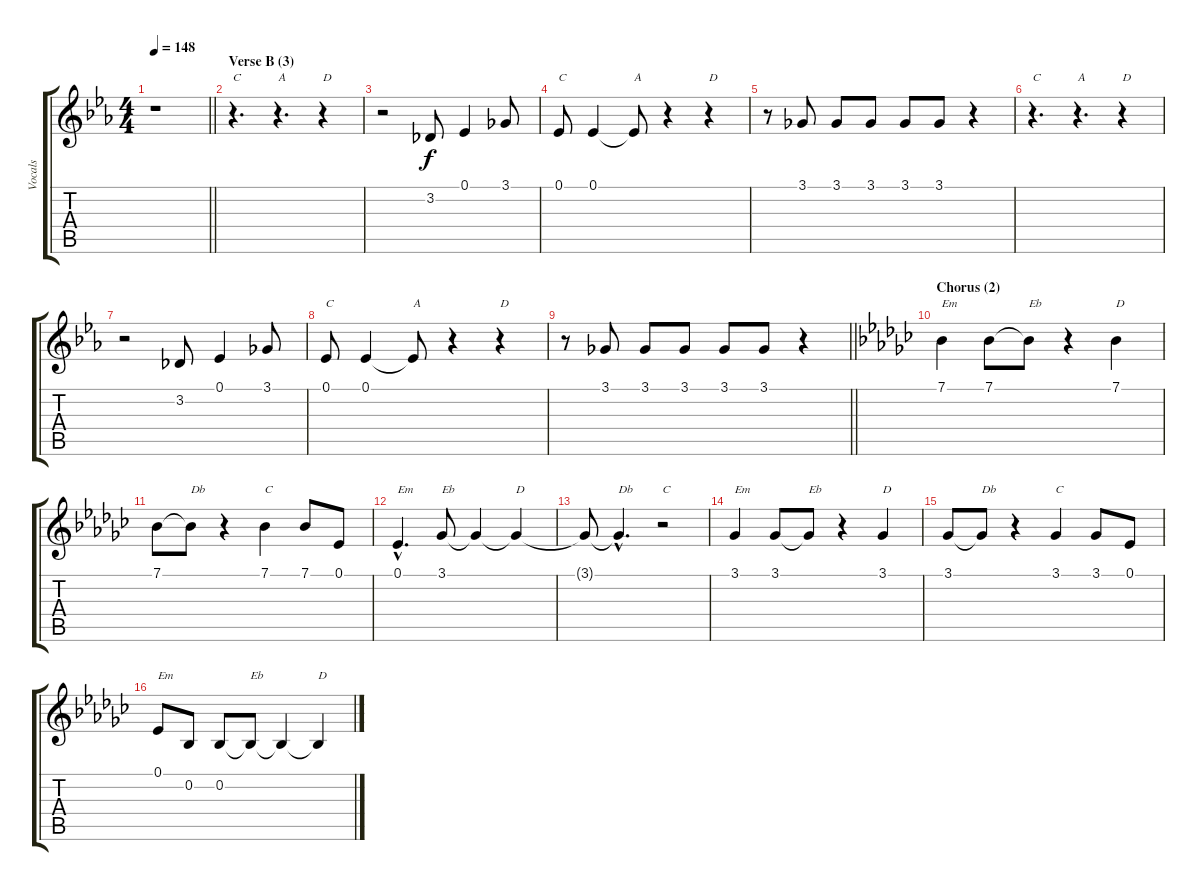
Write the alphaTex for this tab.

\track ("Vocals" "Vocals") {instrument sopranosax}
\staff {score tabs}
\tuning (Eb4 Bb3 Gb3 Db3 Ab2 Eb2) {hide}
\ts (4 4)
\tempo 148
\clef g2
\barLineRight lightlight
\ks eb
r.1{dy f} |
\section ("" "Verse B (3)")
r.4{d txt "C"} r.4{d txt "A"} r.4{txt "D"} |
r.2 3.2.8 0.1.4 3.1.8 |
0.1.8{txt "C"} 0.1.4 0.1{t}.8{txt "A"} r.4 r.4{txt "D"} |
r.8 3.1.8 3.1.8 3.1.8 3.1.8 3.1.8 r.4 |
r.4{d txt "C"} r.4{d txt "A"} r.4{txt "D"} |
r.2 3.2.8 0.1.4 3.1.8 |
0.1.8{txt "C"} 0.1.4 0.1{t}.8{txt "A"} r.4 r.4{txt "D"} |
\barLineRight lightlight
r.8 3.1.8 3.1.8 3.1.8 3.1.8 3.1.8 r.4 |
\section ("" "Chorus (2)")
\ks ebminor
7.1.4{txt "Em"} 7.1.8 7.1{t}.8{txt "Eb"} r.4 7.1.4{txt "D"} |
7.1.8 7.1{t}.8{txt "Db"} r.4 7.1.4{txt "C"} 7.1.8 0.1.8 |
0.1{hac}.4{d txt "Em"} 3.1.8{txt "Eb"} 3.1{t}.4 3.1{t}.4{txt "D"} |
3.1{t}.8 3.1{hac t}.4{d txt "Db"} r.2{txt "C"} |
3.1.4{txt "Em"} 3.1.8 3.1{t}.8{txt "Eb"} r.4 3.1.4{txt "D"} |
3.1.8 3.1{t}.8{txt "Db"} r.4 3.1.4{txt "C"} 3.1.8 0.1.8 |
0.1.8{txt "Em"} 0.2.8 0.2.8 0.2{t}.8{txt "Eb"} 0.2{t}.4 0.2{t}.4{txt "D"}
